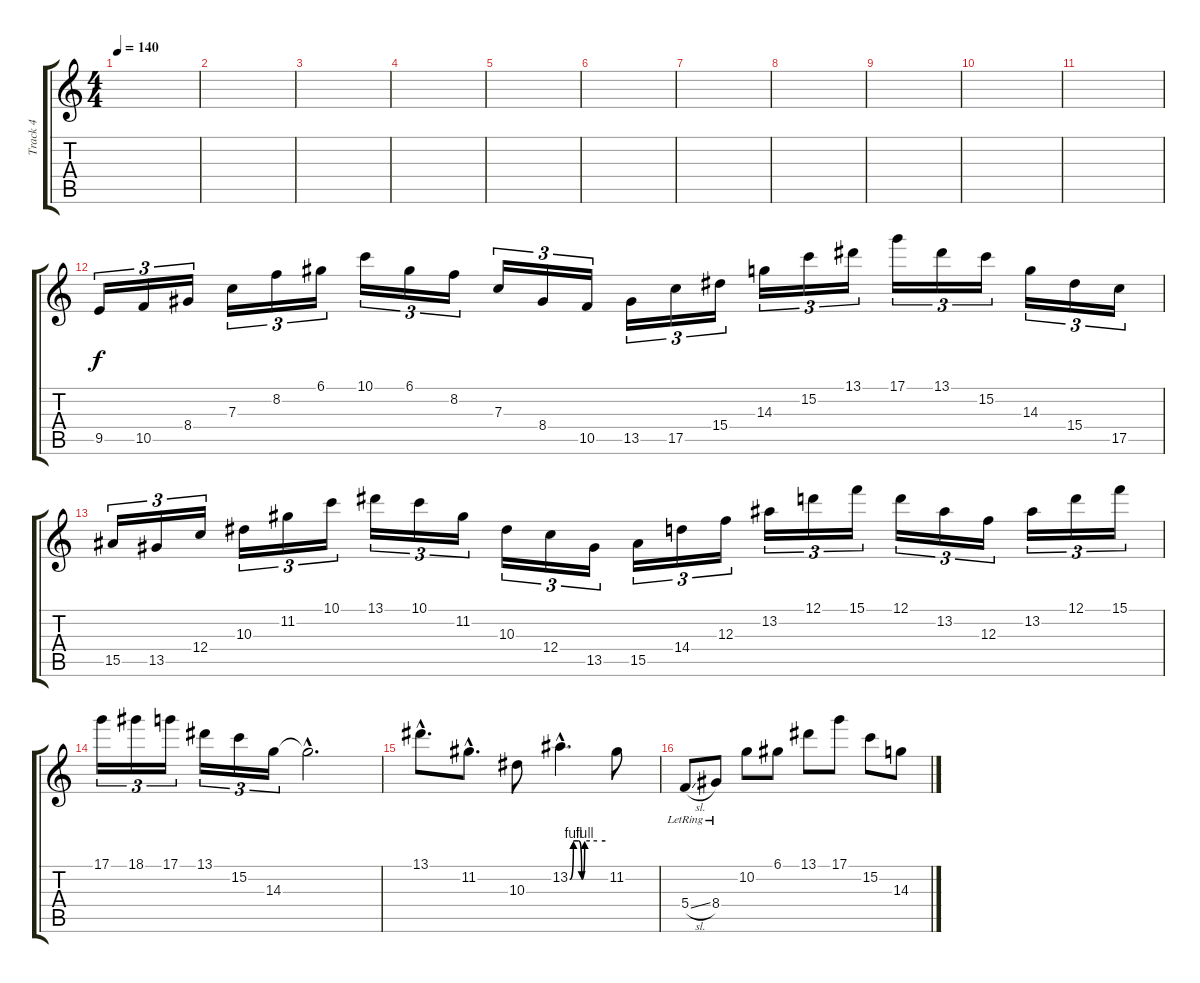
\track ("Track 4" "Track 4") {instrument distortionguitar}
\staff {score tabs}
\tuning (D4 A3 F3 C3 G2 C2) {hide}
\ts (4 4)
\tempo 140
\clef g2
\ks c
|
|
|
|
|
|
|
|
|
|
|
9.5.16{tu (3 2)} 10.5.16{tu (3 2)} 8.4.16{tu (3 2)} 7.3.16{tu (3 2)} 8.2.16{tu (3 2)} 6.1.16{tu (3 2)} 10.1.16{tu (3 2)} 6.1.16{tu (3 2)} 8.2.16{tu (3 2)} 7.3.16{tu (3 2)} 8.4.16{tu (3 2)} 10.5.16{tu (3 2)} 13.5.16{tu (3 2)} 17.5.16{tu (3 2)} 15.4.16{tu (3 2)} 14.3.16{tu (3 2)} 15.2.16{tu (3 2)} 13.1.16{tu (3 2)} 17.1.16{tu (3 2)} 13.1.16{tu (3 2)} 15.2.16{tu (3 2)} 14.3.16{tu (3 2)} 15.4.16{tu (3 2)} 17.5.16{tu (3 2)} |
15.5.16{tu (3 2)} 13.5.16{tu (3 2)} 12.4.16{tu (3 2)} 10.3.16{tu (3 2)} 11.2.16{tu (3 2)} 10.1.16{tu (3 2)} 13.1.16{tu (3 2)} 10.1.16{tu (3 2)} 11.2.16{tu (3 2)} 10.3.16{tu (3 2)} 12.4.16{tu (3 2)} 13.5.16{tu (3 2)} 15.5.16{tu (3 2)} 14.4.16{tu (3 2)} 12.3.16{tu (3 2)} 13.2.16{tu (3 2)} 12.1.16{tu (3 2)} 15.1.16{tu (3 2)} 12.1.16{tu (3 2)} 13.2.16{tu (3 2)} 12.3.16{tu (3 2)} 13.2.16{tu (3 2)} 12.1.16{tu (3 2)} 15.1.16{tu (3 2)} |
17.1.16{tu (3 2)} 18.1.16{tu (3 2)} 17.1.16{tu (3 2)} 13.1.16{tu (3 2)} 15.2.16{tu (3 2)} 14.3.16{tu (3 2)} 14.3{hac t}.2{d} |
13.1{hac}.8{d} 11.2{hac}.8{d} 10.3.8 13.2{be (custom 0 0 6 4 15 4 20 0 25 4 46 4 60 4) hac}.4{d} 11.2.8 |
5.4{sl lr}.8 8.4{lr}.8 10.2.8 6.1.8 13.1.8 17.1.8 15.2.8 14.3.8
